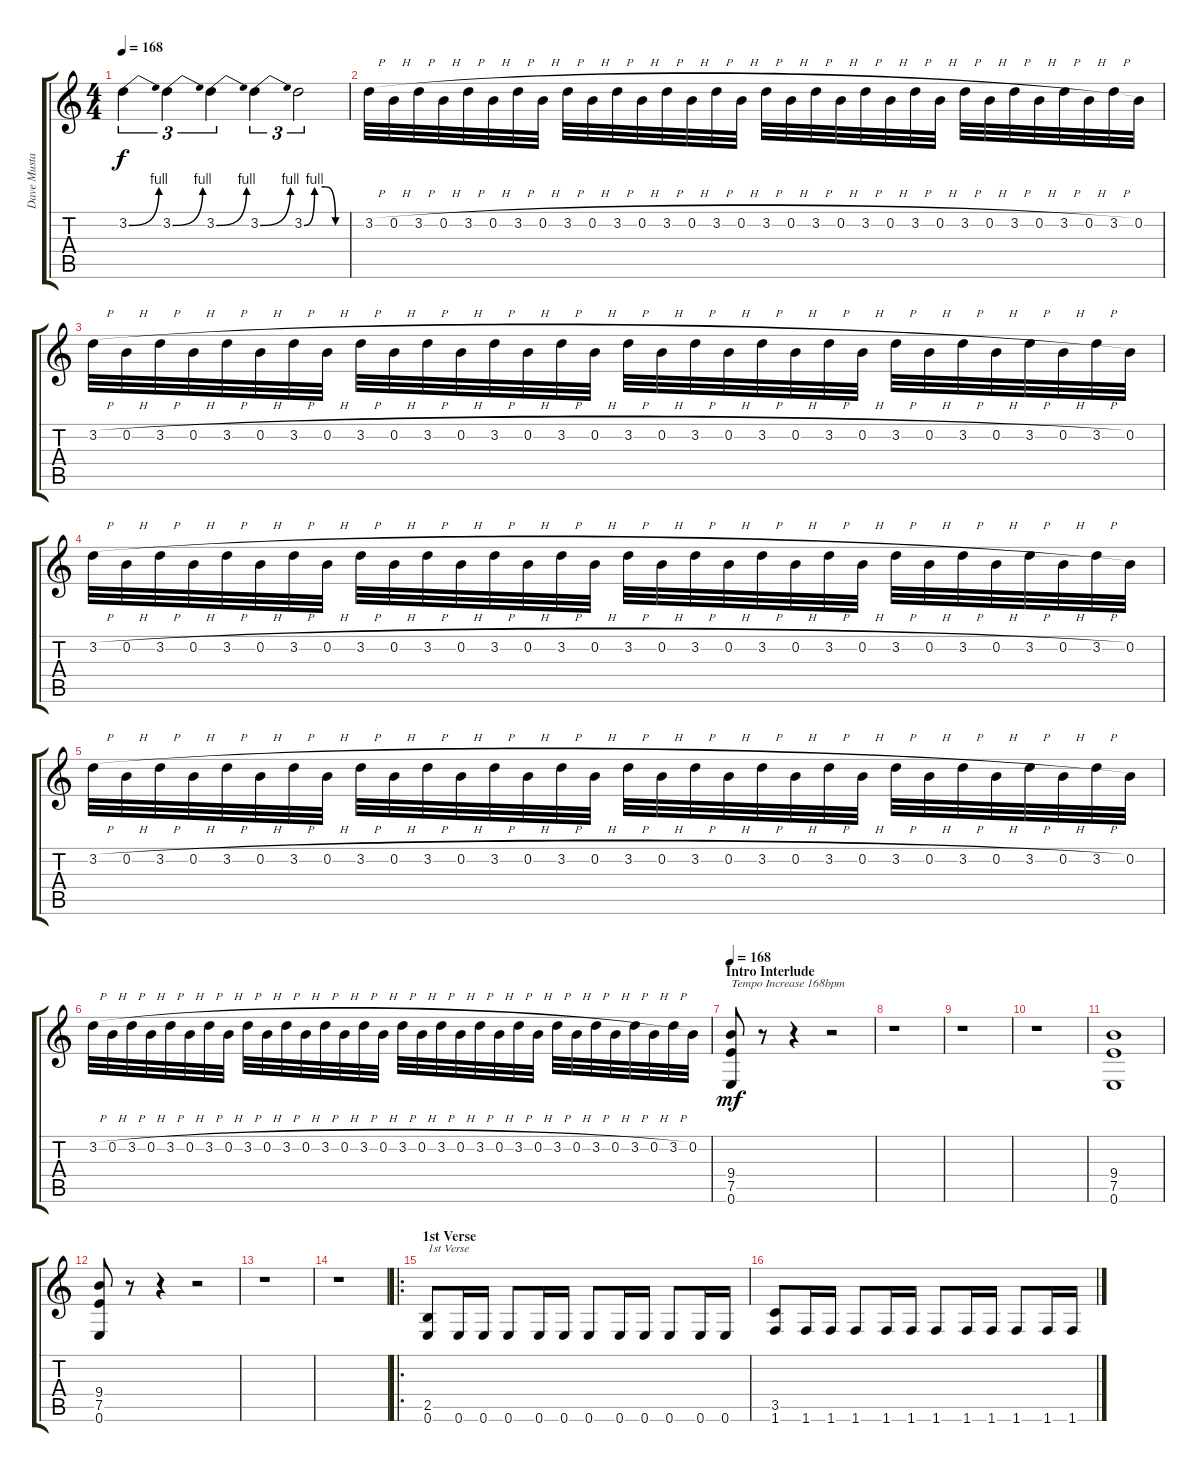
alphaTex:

\track ("Dave Mustaine" "Dave Musta") {instrument distortionguitar}
\staff {score tabs}
\tuning (E4 B3 G3 D3 A2 E2) {hide}
\ts (4 4)
\tempo 168
\clef g2
\ks c
3.2{be (bend 0 0 60 4)}.4{tu (3 2) dy f} 3.2{be (bend 0 0 60 4)}.4{tu (3 2)} 3.2{be (bend 0 0 60 4)}.4{tu (3 2)} 3.2{be (bend 0 0 60 4)}.4{tu (3 2)} 3.2{be (custom 0 0 15 4 30 4 45 0 60 0)}.2{tu (3 2)} |
3.2{h}.32{volume 12} 0.2{h}.32 3.2{h}.32 0.2{h}.32 3.2{h}.32 0.2{h}.32 3.2{h}.32 0.2{h}.32 3.2{h}.32 0.2{h}.32 3.2{h}.32 0.2{h}.32 3.2{h}.32 0.2{h}.32 3.2{h}.32 0.2{h}.32 3.2{h}.32 0.2{h}.32 3.2{h}.32 0.2{h}.32 3.2{h}.32 0.2{h}.32 3.2{h}.32 0.2{h}.32 3.2{h}.32 0.2{h}.32 3.2{h}.32 0.2{h}.32 3.2{h}.32 0.2{h}.32 3.2{h}.32 0.2.32 |
3.2{h}.32{volume 12} 0.2{h}.32 3.2{h}.32 0.2{h}.32 3.2{h}.32 0.2{h}.32 3.2{h}.32 0.2{h}.32 3.2{h}.32 0.2{h}.32 3.2{h}.32 0.2{h}.32 3.2{h}.32 0.2{h}.32 3.2{h}.32 0.2{h}.32 3.2{h}.32 0.2{h}.32 3.2{h}.32 0.2{h}.32 3.2{h}.32 0.2{h}.32 3.2{h}.32 0.2{h}.32 3.2{h}.32 0.2{h}.32 3.2{h}.32 0.2{h}.32 3.2{h}.32 0.2{h}.32 3.2{h}.32 0.2.32 |
3.2{h}.32{volume 12} 0.2{h}.32 3.2{h}.32 0.2{h}.32 3.2{h}.32 0.2{h}.32 3.2{h}.32 0.2{h}.32 3.2{h}.32 0.2{h}.32 3.2{h}.32 0.2{h}.32 3.2{h}.32 0.2{h}.32 3.2{h}.32 0.2{h}.32 3.2{h}.32 0.2{h}.32 3.2{h}.32 0.2{h}.32 3.2{h}.32 0.2{h}.32 3.2{h}.32 0.2{h}.32 3.2{h}.32 0.2{h}.32 3.2{h}.32 0.2{h}.32 3.2{h}.32 0.2{h}.32 3.2{h}.32 0.2.32 |
3.2{h}.32{volume 12} 0.2{h}.32 3.2{h}.32 0.2{h}.32 3.2{h}.32 0.2{h}.32 3.2{h}.32 0.2{h}.32 3.2{h}.32 0.2{h}.32 3.2{h}.32 0.2{h}.32 3.2{h}.32 0.2{h}.32 3.2{h}.32 0.2{h}.32 3.2{h}.32 0.2{h}.32 3.2{h}.32 0.2{h}.32 3.2{h}.32 0.2{h}.32 3.2{h}.32 0.2{h}.32 3.2{h}.32 0.2{h}.32 3.2{h}.32 0.2{h}.32 3.2{h}.32 0.2{h}.32 3.2{h}.32 0.2.32 |
3.2{h}.32{volume 12} 0.2{h}.32 3.2{h}.32 0.2{h}.32 3.2{h}.32 0.2{h}.32 3.2{h}.32 0.2{h}.32 3.2{h}.32 0.2{h}.32 3.2{h}.32 0.2{h}.32 3.2{h}.32 0.2{h}.32 3.2{h}.32 0.2{h}.32 3.2{h}.32 0.2{h}.32 3.2{h}.32 0.2{h}.32 3.2{h}.32 0.2{h}.32 3.2{h}.32 0.2{h}.32 3.2{h}.32 0.2{h}.32 3.2{h}.32 0.2{h}.32 3.2{h}.32 0.2{h}.32 3.2{h}.32 0.2.32 |
\section ("" "Intro Interlude")
\tempo 168
(9.4 7.5 0.6).8{txt "Tempo Increase 168bpm" dy mf} r.8 r.4 r.2 |
r.1 |
r.1 |
r.1 |
(9.4 7.5 0.6).1 |
(9.4 7.5 0.6).8 r.8 r.4 r.2 |
r.1 |
r.1 |
\ro
\section ("" "1st Verse")
(2.5 0.6).8{txt "1st Verse"} 0.6.16 0.6.16 0.6.8 0.6.16 0.6.16 0.6.8 0.6.16 0.6.16 0.6.8 0.6.16 0.6.16 |
(3.5 1.6).8 1.6.16 1.6.16 1.6.8 1.6.16 1.6.16 1.6.8 1.6.16 1.6.16 1.6.8 1.6.16 1.6.16
